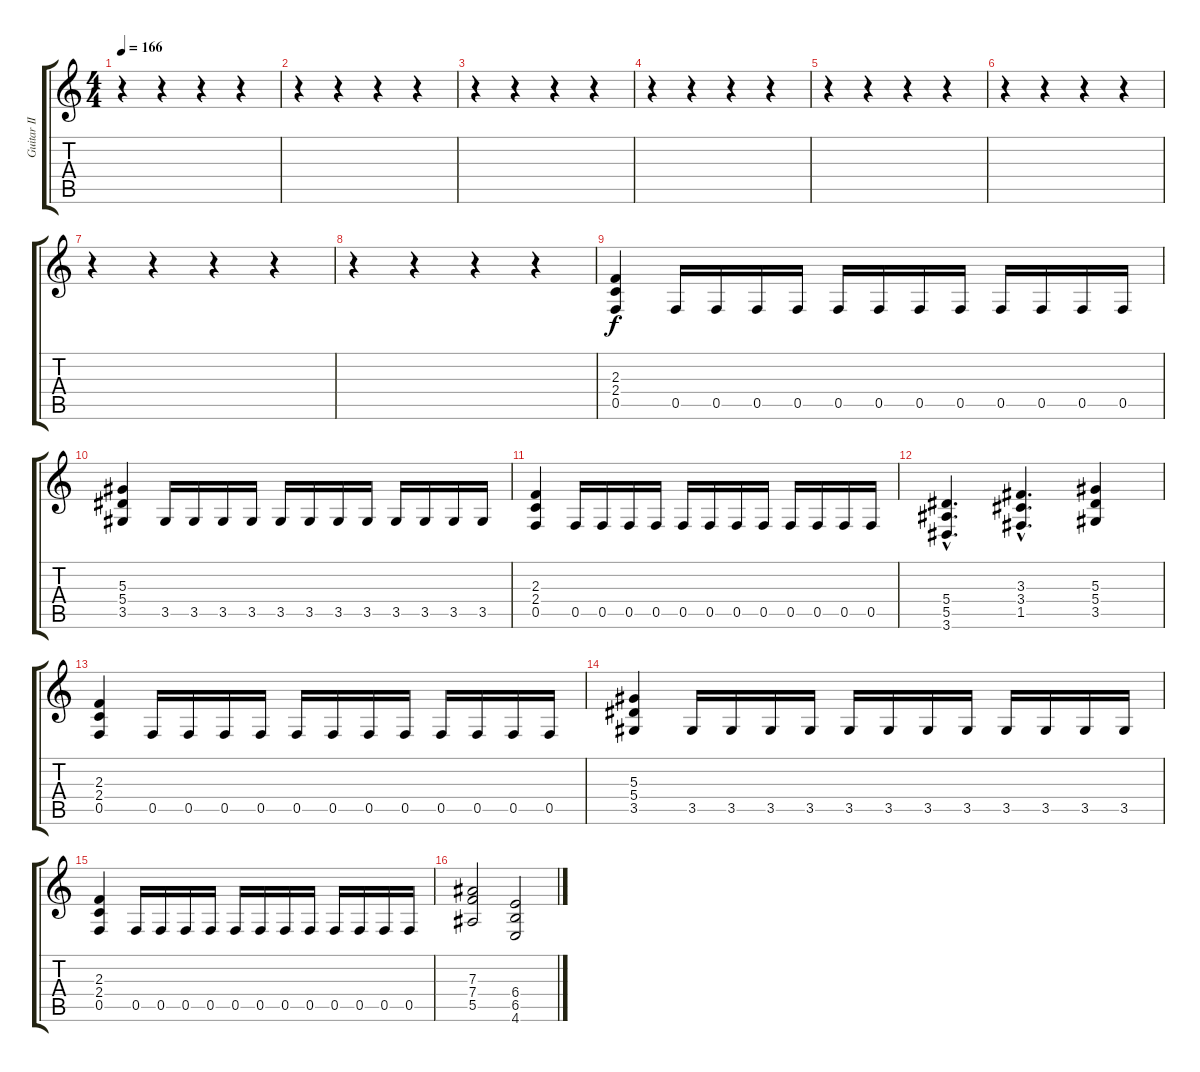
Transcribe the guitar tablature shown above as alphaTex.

\track ("Guitar II" "Guitar II") {instrument distortionguitar}
\staff {score tabs}
\tuning (C4 G3 Eb3 Bb2 F2 C2) {hide}
\ts (4 4)
\tempo 166
\clef g2
\ks c
r.4{dy f} r.4 r.4 r.4 |
r.4 r.4 r.4 r.4 |
r.4 r.4 r.4 r.4 |
r.4 r.4 r.4 r.4 |
r.4 r.4 r.4 r.4 |
r.4 r.4 r.4 r.4 |
r.4 r.4 r.4 r.4 |
r.4 r.4 r.4 r.4 |
(2.3 2.4 0.5).4 0.5.16 0.5.16 0.5.16 0.5.16 0.5.16 0.5.16 0.5.16 0.5.16 0.5.16 0.5.16 0.5.16 0.5.16 |
(5.3 5.4 3.5).4 3.5.16 3.5.16 3.5.16 3.5.16 3.5.16 3.5.16 3.5.16 3.5.16 3.5.16 3.5.16 3.5.16 3.5.16 |
(2.3 2.4 0.5).4 0.5.16 0.5.16 0.5.16 0.5.16 0.5.16 0.5.16 0.5.16 0.5.16 0.5.16 0.5.16 0.5.16 0.5.16 |
(5.4{hac} 5.5{hac} 3.6{hac}).4{d} (3.3{hac} 3.4{hac} 1.5{hac}).4{d} (5.3 5.4 3.5).4 |
(2.3 2.4 0.5).4 0.5.16 0.5.16 0.5.16 0.5.16 0.5.16 0.5.16 0.5.16 0.5.16 0.5.16 0.5.16 0.5.16 0.5.16 |
(5.3 5.4 3.5).4 3.5.16 3.5.16 3.5.16 3.5.16 3.5.16 3.5.16 3.5.16 3.5.16 3.5.16 3.5.16 3.5.16 3.5.16 |
(2.3 2.4 0.5).4 0.5.16 0.5.16 0.5.16 0.5.16 0.5.16 0.5.16 0.5.16 0.5.16 0.5.16 0.5.16 0.5.16 0.5.16 |
(7.3 7.4 5.5).2 (6.4 6.5 4.6).2
